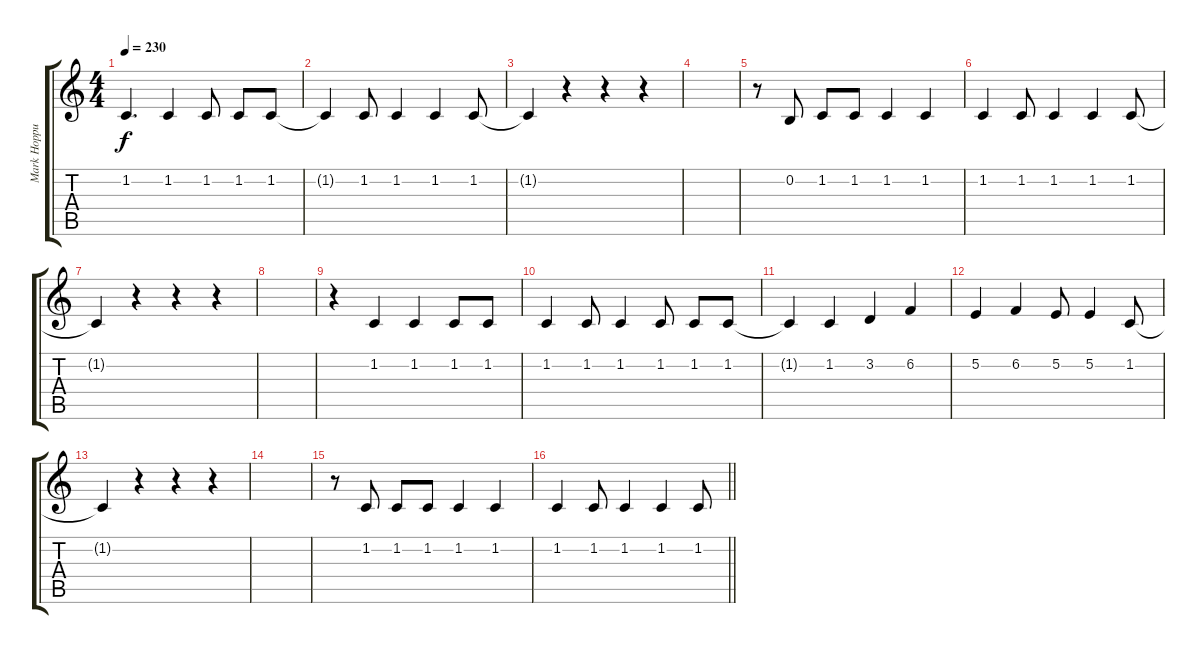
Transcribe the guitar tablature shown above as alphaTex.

\track ("Mark Hoppus - Vocals" "Mark Hoppu") {instrument altosax}
\staff {score tabs}
\tuning (E4 B3 G3 D3 A2 E2) {hide}
\ts (4 4)
\tempo 230
\clef g2
\ks c
1.2{t}.4{d dy f} 1.2.4 1.2.8 1.2.8 1.2.8 |
1.2{t}.4 1.2.8 1.2.4 1.2.4 1.2.8 |
1.2{t}.4 r.4 r.4 r.4 |
|
r.8 0.2.8 1.2.8 1.2.8 1.2.4 1.2.4 |
1.2.4 1.2.8 1.2.4 1.2.4 1.2.8 |
1.2{t}.4 r.4 r.4 r.4 |
|
r.4 1.2.4 1.2.4 1.2.8 1.2.8 |
1.2.4 1.2.8 1.2.4 1.2.8 1.2.8 1.2.8 |
1.2{t}.4 1.2.4 3.2.4 6.2.4 |
5.2.4 6.2.4 5.2.8 5.2.4 1.2.8 |
1.2{t}.4 r.4 r.4 r.4 |
|
r.8 1.2.8 1.2.8 1.2.8 1.2.4 1.2.4 |
\barLineRight lightlight
1.2.4 1.2.8 1.2.4 1.2.4 1.2.8
